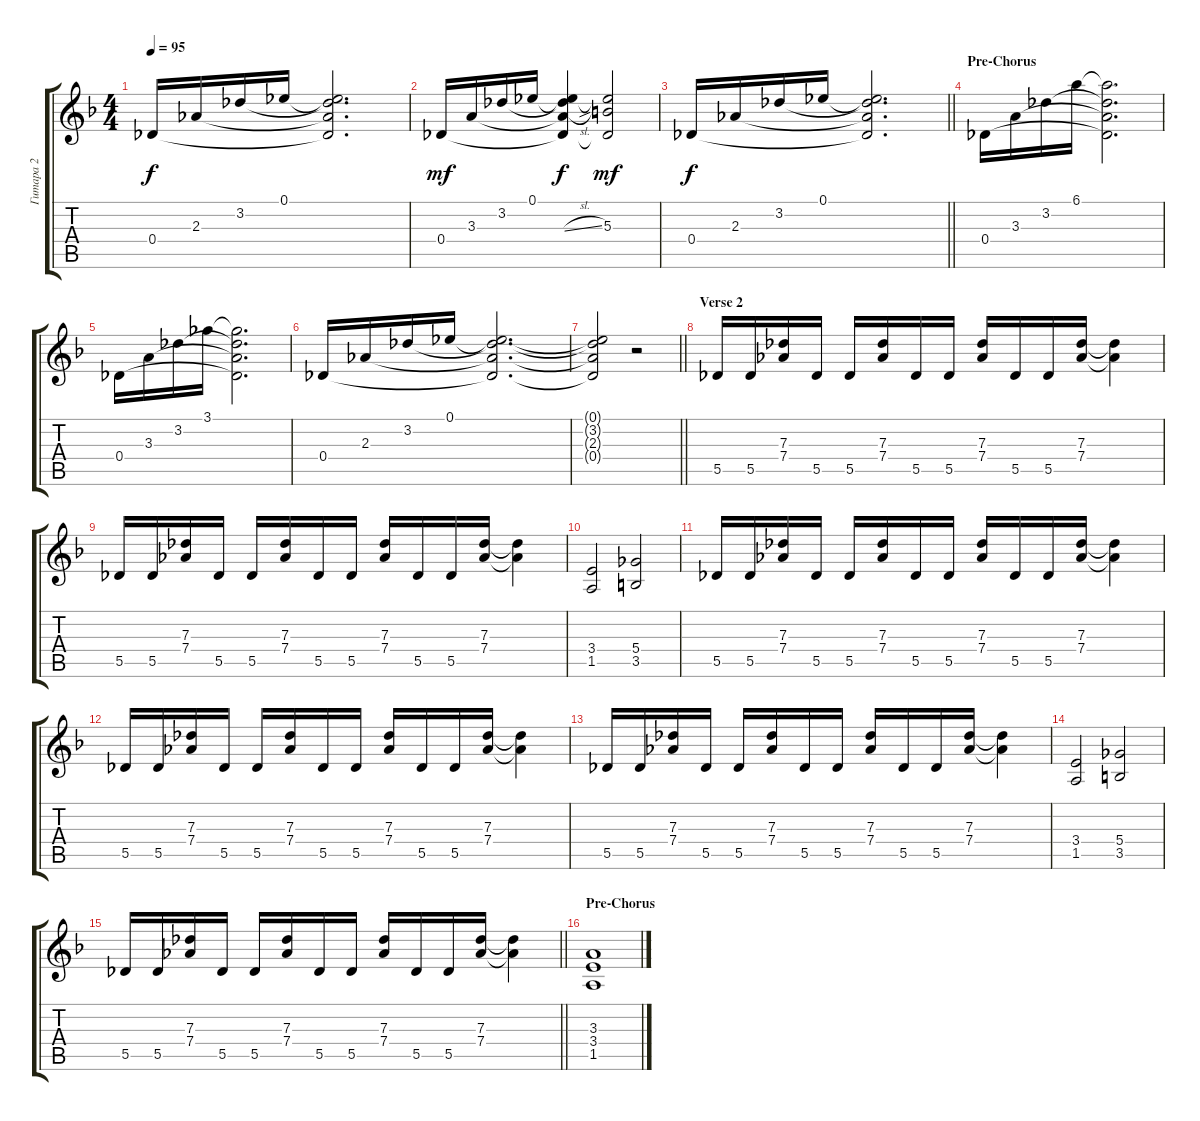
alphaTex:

\track ("Гитара 2" "Гитара 2") {instrument distortionguitar}
\staff {score tabs}
\tuning (Eb4 Bb3 Gb3 Db3 Ab2 Eb2) {hide}
\ts (4 4)
\tempo 95
\clef g2
\ks dminor
0.4.16{dy f} 2.3.16 3.2.16 0.1.16 (0.1{t} 3.2{t} 2.3{t} 0.4{t}).2{d} |
0.4.16{dy mf} 3.3.16 3.2.16 0.1.16 (0.1{t} 3.2{t} 3.3{sl t} 0.4{t}).4{dy f} (0.1{t} 5.3 0.4{t}).2{dy mf} |
\barLineRight lightlight
0.4.16{dy f} 2.3.16 3.2.16 0.1.16 (0.1{t} 3.2{t} 2.3{t} 0.4{t}).2{d} |
\section ("" "Pre-Chorus")
0.4.16 3.3.16 3.2.16 6.1.16 (6.1{t} 3.2{t} 3.3{t} 0.4{t}).2{d} |
0.4.16 3.3.16 3.2.16 3.1.16 (3.1{t} 3.2{t} 3.3{t} 0.4{t}).2{d} |
0.4.16 2.3.16 3.2.16 0.1.16 (0.1{t} 3.2{t} 2.3{t} 0.4{t}).2{d} |
\barLineRight lightlight
(0.1{t} 3.2{t} 2.3{t} 0.4{t}).2 r.2 |
\section ("" "Verse 2")
5.5.16{instrument distortionguitar} 5.5.16 (7.3 7.4).16 5.5.16 5.5.16 (7.3 7.4).16 5.5.16 5.5.16 (7.3 7.4).16 5.5.16 5.5.16 (7.3 7.4).16 (7.3{t} 7.4{t}).4 |
5.5.16 5.5.16 (7.3 7.4).16 5.5.16 5.5.16 (7.3 7.4).16 5.5.16 5.5.16 (7.3 7.4).16 5.5.16 5.5.16 (7.3 7.4).16 (7.3{t} 7.4{t}).4 |
(3.4 1.5).2 (5.4 3.5).2 |
5.5.16 5.5.16 (7.3 7.4).16 5.5.16 5.5.16 (7.3 7.4).16 5.5.16 5.5.16 (7.3 7.4).16 5.5.16 5.5.16 (7.3 7.4).16 (7.3{t} 7.4{t}).4 |
5.5.16 5.5.16 (7.3 7.4).16 5.5.16 5.5.16 (7.3 7.4).16 5.5.16 5.5.16 (7.3 7.4).16 5.5.16 5.5.16 (7.3 7.4).16 (7.3{t} 7.4{t}).4 |
5.5.16 5.5.16 (7.3 7.4).16 5.5.16 5.5.16 (7.3 7.4).16 5.5.16 5.5.16 (7.3 7.4).16 5.5.16 5.5.16 (7.3 7.4).16 (7.3{t} 7.4{t}).4 |
(3.4 1.5).2 (5.4 3.5).2 |
\barLineRight lightlight
5.5.16 5.5.16 (7.3 7.4).16 5.5.16 5.5.16 (7.3 7.4).16 5.5.16 5.5.16 (7.3 7.4).16 5.5.16 5.5.16 (7.3 7.4).16 (7.3{t} 7.4{t}).4 |
\section ("" "Pre-Chorus")
(3.3 3.4 1.5).1
